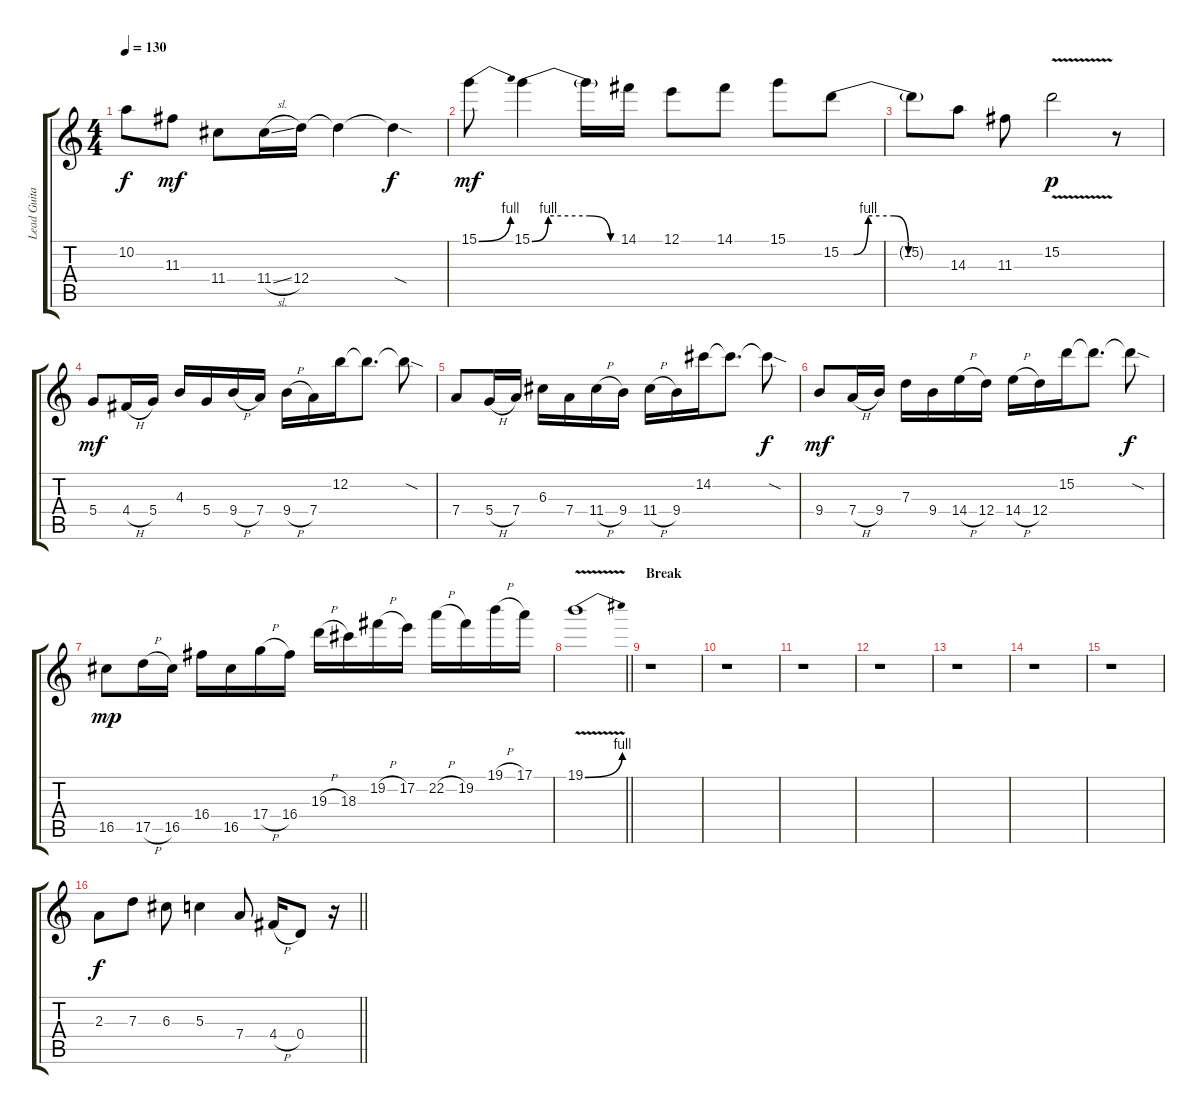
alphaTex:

\track ("Lead Guitar 2" "Lead Guita") {instrument overdrivenguitar}
\staff {score tabs}
\tuning (E4 B3 G3 D3 A2 E2) {hide}
\ts (4 4)
\tempo 130
\clef g2
\ks c
10.2{t}.8{dy f} 11.3.8{dy mf} 11.4.8 11.4{sl}.16 12.4.16 12.4{t}.4 12.4{sod t}.4{dy f} |
15.1{be (bend 0 0 60 4)}.8{dy mf} 15.1{be (custom 0 0 11 4 39 4 53 0 60 0)}.4 15.1{t}.16 14.1.16 12.1.8 14.1.8 15.1.8 15.2{be (custom 0 0 7 0 15 4 29 4 37 0 60 0)}.8 |
15.2{t}.8 14.3.8 11.3.8 15.2{v}.2{dy p} r.8 |
5.4.8{dy mf} 4.4{h}.16 5.4.16 4.3.16 5.4.16 9.4{h}.16 7.4.16 9.4{h}.16 7.4.16 12.2.16 12.2{t}.8{d} 12.2{sod t}.8 |
7.4.8 5.4{h}.16 7.4.16 6.3.16 7.4.16 11.4{h}.16 9.4.16 11.4{h}.16 9.4.16 14.2.16 14.2{t}.8{d} 14.2{sod t}.8{dy f} |
9.4.8{dy mf} 7.4{h}.16 9.4.16 7.3.16 9.4.16 14.4{h}.16 12.4.16 14.4{h}.16 12.4.16 15.2.16 15.2{t}.8{d} 15.2{sod t}.8{dy f} |
16.5.8{dy mp} 17.5{h}.16 16.5.16 16.4.16 16.5.16 17.4{h}.16 16.4.16 19.3{h}.16 18.3.16 19.2{h}.16 17.2.16 22.2{h}.16 19.2.16 19.1{h}.16 17.1.16 |
\barLineRight lightlight
19.1{be (bend 0 0 60 4) v}.1 |
\section ("" "Break ")
r.1 |
r.1 |
r.1 |
r.1 |
r.1 |
r.1 |
r.1 |
\barLineRight lightlight
2.3.8{dy f} 7.3.8 6.3.8 5.3.4 7.4.8 4.4{h}.16 0.4.8 r.16
